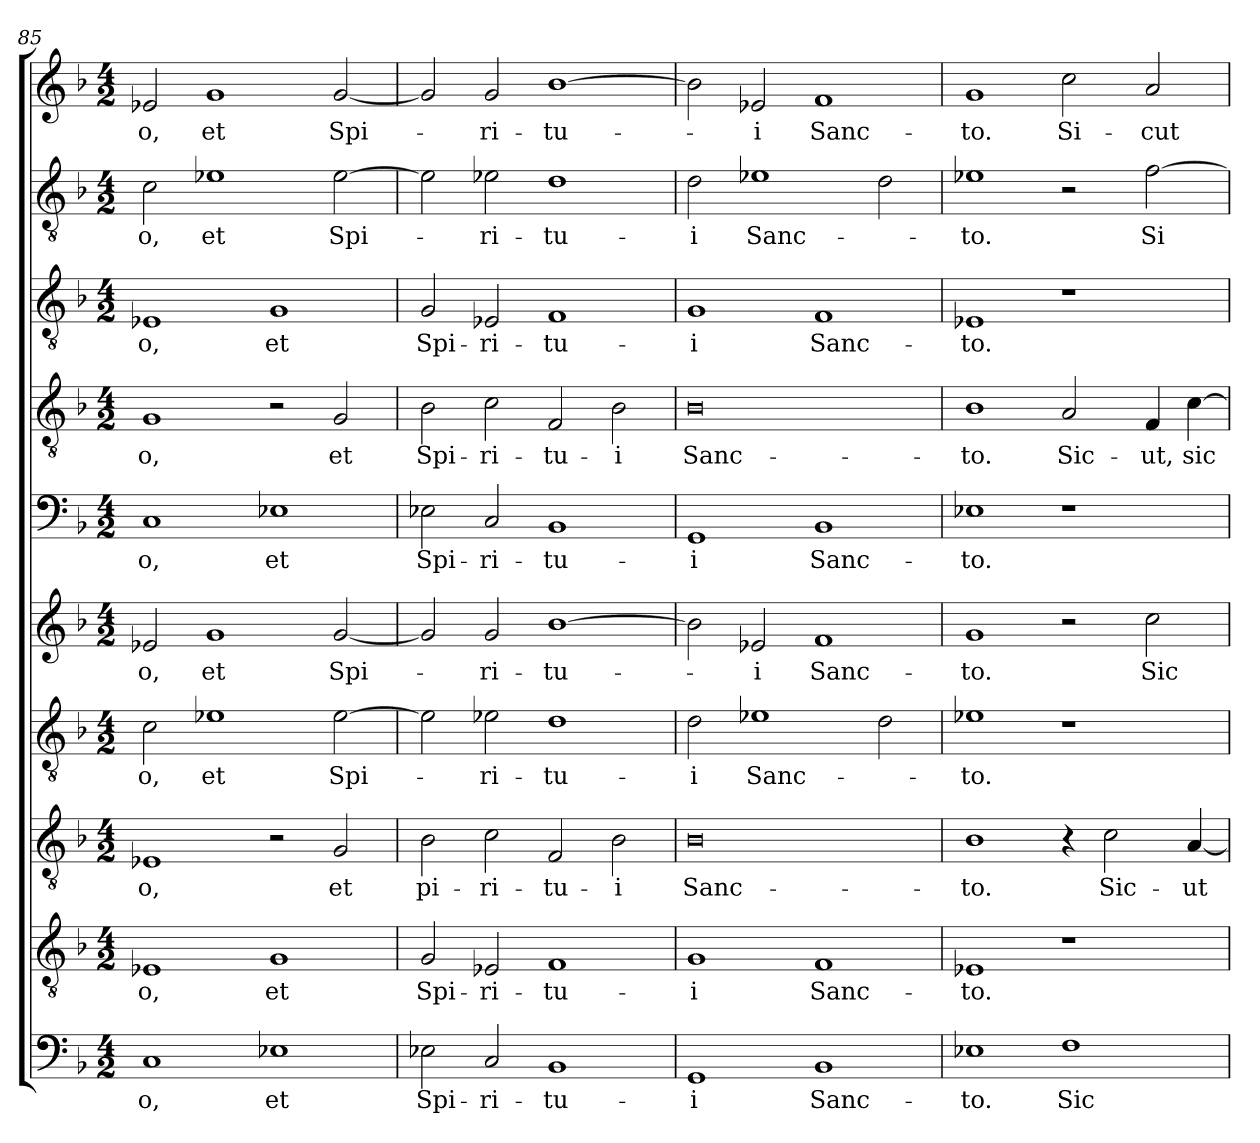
**kern	**text	**kern	**text	**kern	**text	**kern	**text	**kern	**text	**kern	**text	**kern	**text	**kern	**text	**kern	**text	**kern	**text
*part10	*part10	*part9	*part9	*part8	*part8	*part7	*part7	*part6	*part6	*part5	*part5	*part4	*part4	*part3	*part3	*part2	*part2	*part1	*part1
*staff10	*staff10	*staff9	*staff9	*staff8	*staff8	*staff7	*staff7	*staff6	*staff6	*staff5	*staff5	*staff4	*staff4	*staff3	*staff3	*staff2	*staff2	*staff1	*staff1
*clefF4	*	*clefGv2	*	*clefGv2	*	*clefGv2	*	*clefG2	*	*clefF4	*	*clefGv2	*	*clefGv2	*	*clefGv2	*	*clefG2	*
*k[b-]	*	*k[b-]	*	*k[b-]	*	*k[b-]	*	*k[b-]	*	*k[b-]	*	*k[b-]	*	*k[b-]	*	*k[b-]	*	*k[b-]	*
*F:	*	*F:	*	*F:	*	*F:	*	*F:	*	*F:	*	*F:	*	*F:	*	*F:	*	*F:	*
*M4/2	*	*M4/2	*	*M4/2	*	*M4/2	*	*M4/2	*	*M4/2	*	*M4/2	*	*M4/2	*	*M4/2	*	*M4/2	*
=85	=85	=85	=85	=85	=85	=85	=85	=85	=85	=85	=85	=85	=85	=85	=85	=85	=85	=85	=85
!	!LO:LY:b	!	!LO:LY:b	!	!LO:LY:b	!	!LO:LY:b	!	!LO:LY:b	!	!LO:LY:b	!	!LO:LY:b	!	!LO:LY:b	!	!LO:LY:b	!	!LO:LY:b
1C	-o,	1E-X	-o,	1E-X	-o,	2c\	-o,	2e-X/	-o,	1C	-o,	1G	-o,	1E-X	-o,	2c\	-o,	2e-X/	-o,
!	!	!	!	!	!	!	!LO:LY:b	!	!LO:LY:b	!	!	!	!	!	!	!	!LO:LY:b	!	!LO:LY:b
.	.	.	.	.	.	1e-X	et	1g	et	.	.	.	.	.	.	1e-X	et	1g	et
!	!LO:LY:b	!	!LO:LY:b	!	!	!	!	!	!	!	!LO:LY:b	!	!	!	!LO:LY:b	!	!	!	!
1E-X	et	1G	et	2r	.	.	.	.	.	1E-X	et	2r	.	1G	et	.	.	.	.
!	!	!	!	!	!LO:LY:b	!	!LO:LY:b	!	!LO:LY:b	!	!	!	!LO:LY:b	!	!	!	!LO:LY:b	!	!LO:LY:b
.	.	.	.	2G/	et	[2e-\	Spi-	[2g/	Spi-	.	.	2G/	et	.	.	[2e-\	Spi-	[2g/	Spi-
=86	=86	=86	=86	=86	=86	=86	=86	=86	=86	=86	=86	=86	=86	=86	=86	=86	=86	=86	=86
!	!LO:LY:b	!	!LO:LY:b	!	!LO:LY:b	!	!	!	!	!	!LO:LY:b	!	!LO:LY:b	!	!LO:LY:b	!	!	!	!
2E-X\	Spi-	2G/	Spi-	2B-\	pi-	2e-\]	.	2g/]	.	2E-X\	Spi-	2B-\	Spi-	2G/	Spi-	2e-\]	.	2g/]	.
!	!LO:LY:b	!	!LO:LY:b	!	!LO:LY:b	!	!LO:LY:b	!	!LO:LY:b	!	!LO:LY:b	!	!LO:LY:b	!	!LO:LY:b	!	!LO:LY:b	!	!LO:LY:b
2C/	-ri-	2E-X/	-ri-	2c\	-ri-	2e-X\	-ri-	2g/	-ri-	2C/	-ri-	2c\	-ri-	2E-X/	-ri-	2e-X\	-ri-	2g/	-ri-
!	!LO:LY:b	!	!LO:LY:b	!	!LO:LY:b	!	!LO:LY:b	!	!LO:LY:b	!	!LO:LY:b	!	!LO:LY:b	!	!LO:LY:b	!	!LO:LY:b	!	!LO:LY:b
1BB-	-tu-	1F	-tu-	2F/	-tu-	1d	-tu-	[1b-	-tu-	1BB-	-tu-	2F/	-tu-	1F	-tu-	1d	-tu-	[1b-	-tu-
!	!	!	!	!	!LO:LY:b	!	!	!	!	!	!	!	!LO:LY:b	!	!	!	!	!	!
.	.	.	.	2B-\	-i	.	.	.	.	.	.	2B-\	-i	.	.	.	.	.	.
!!LO:LB:g=z
=87	=87	=87	=87	=87	=87	=87	=87	=87	=87	=87	=87	=87	=87	=87	=87	=87	=87	=87	=87
!	!LO:LY:b	!	!LO:LY:b	!	!LO:LY:b	!	!LO:LY:b	!	!	!	!LO:LY:b	!	!LO:LY:b	!	!LO:LY:b	!	!LO:LY:b	!	!
1GG	-i	1G	-i	0B-	Sanc-	2d\	-i	2b-\]	.	1GG	-i	0B-	Sanc-	1G	-i	2d\	-i	2b-\]	.
!	!	!	!	!	!	!	!LO:LY:b	!	!LO:LY:b	!	!	!	!	!	!	!	!LO:LY:b	!	!LO:LY:b
.	.	.	.	.	.	1e-X	Sanc-	2e-X/	-i	.	.	.	.	.	.	1e-X	Sanc-	2e-X/	-i
!	!LO:LY:b	!	!LO:LY:b	!	!	!	!	!	!LO:LY:b	!	!LO:LY:b	!	!	!	!LO:LY:b	!	!	!	!LO:LY:b
1BB-	Sanc-	1F	Sanc-	.	.	.	.	1f	Sanc-	1BB-	Sanc-	.	.	1F	Sanc-	.	.	1f	Sanc-
.	.	.	.	.	.	2d\	.	.	.	.	.	.	.	.	.	2d\	.	.	.
=88	=88	=88	=88	=88	=88	=88	=88	=88	=88	=88	=88	=88	=88	=88	=88	=88	=88	=88	=88
!	!LO:LY:b	!	!LO:LY:b	!	!LO:LY:b	!	!LO:LY:b	!	!LO:LY:b	!	!LO:LY:b	!	!LO:LY:b	!	!LO:LY:b	!	!LO:LY:b	!	!LO:LY:b
1E-X	-to.	1E-X	-to.	1B-	-to.	1e-X	-to.	1g	-to.	1E-X	-to.	1B-	-to.	1E-X	-to.	1e-X	-to.	1g	-to.
!	!LO:LY:b	!	!	!	!	!	!	!	!	!	!	!	!LO:LY:b	!	!	!	!	!	!LO:LY:b
1F	Sic-	1r	.	4r	.	1r	.	2r	.	1r	.	2A/	Sic-	1r	.	2r	.	2cc\	Si-
!	!	!	!	!	!LO:LY:b	!	!	!	!	!	!	!	!	!	!	!	!	!	!
.	.	.	.	2c\	Sic-	.	.	.	.	.	.	.	.	.	.	.	.	.	.
!	!	!	!	!	!	!	!	!	!LO:LY:b	!	!	!	!LO:LY:b	!	!	!	!LO:LY:b	!	!LO:LY:b
.	.	.	.	.	.	.	.	2cc\	Sic-	.	.	4F/	-ut,	.	.	[2f\	Si-	2a/	-cut
!	!	!	!	!	!LO:LY:b	!	!	!	!	!	!	!	!LO:LY:b	!	!	!	!	!	!
.	.	.	.	[4A/	-ut	.	.	.	.	.	.	[4c\	sic-	.	.	.	.	.	.
=	=	=	=	=	=	=	=	=	=	=	=	=	=	=	=	=	=	=	=
*-	*-	*-	*-	*-	*-	*-	*-	*-	*-	*-	*-	*-	*-	*-	*-	*-	*-	*-	*-
